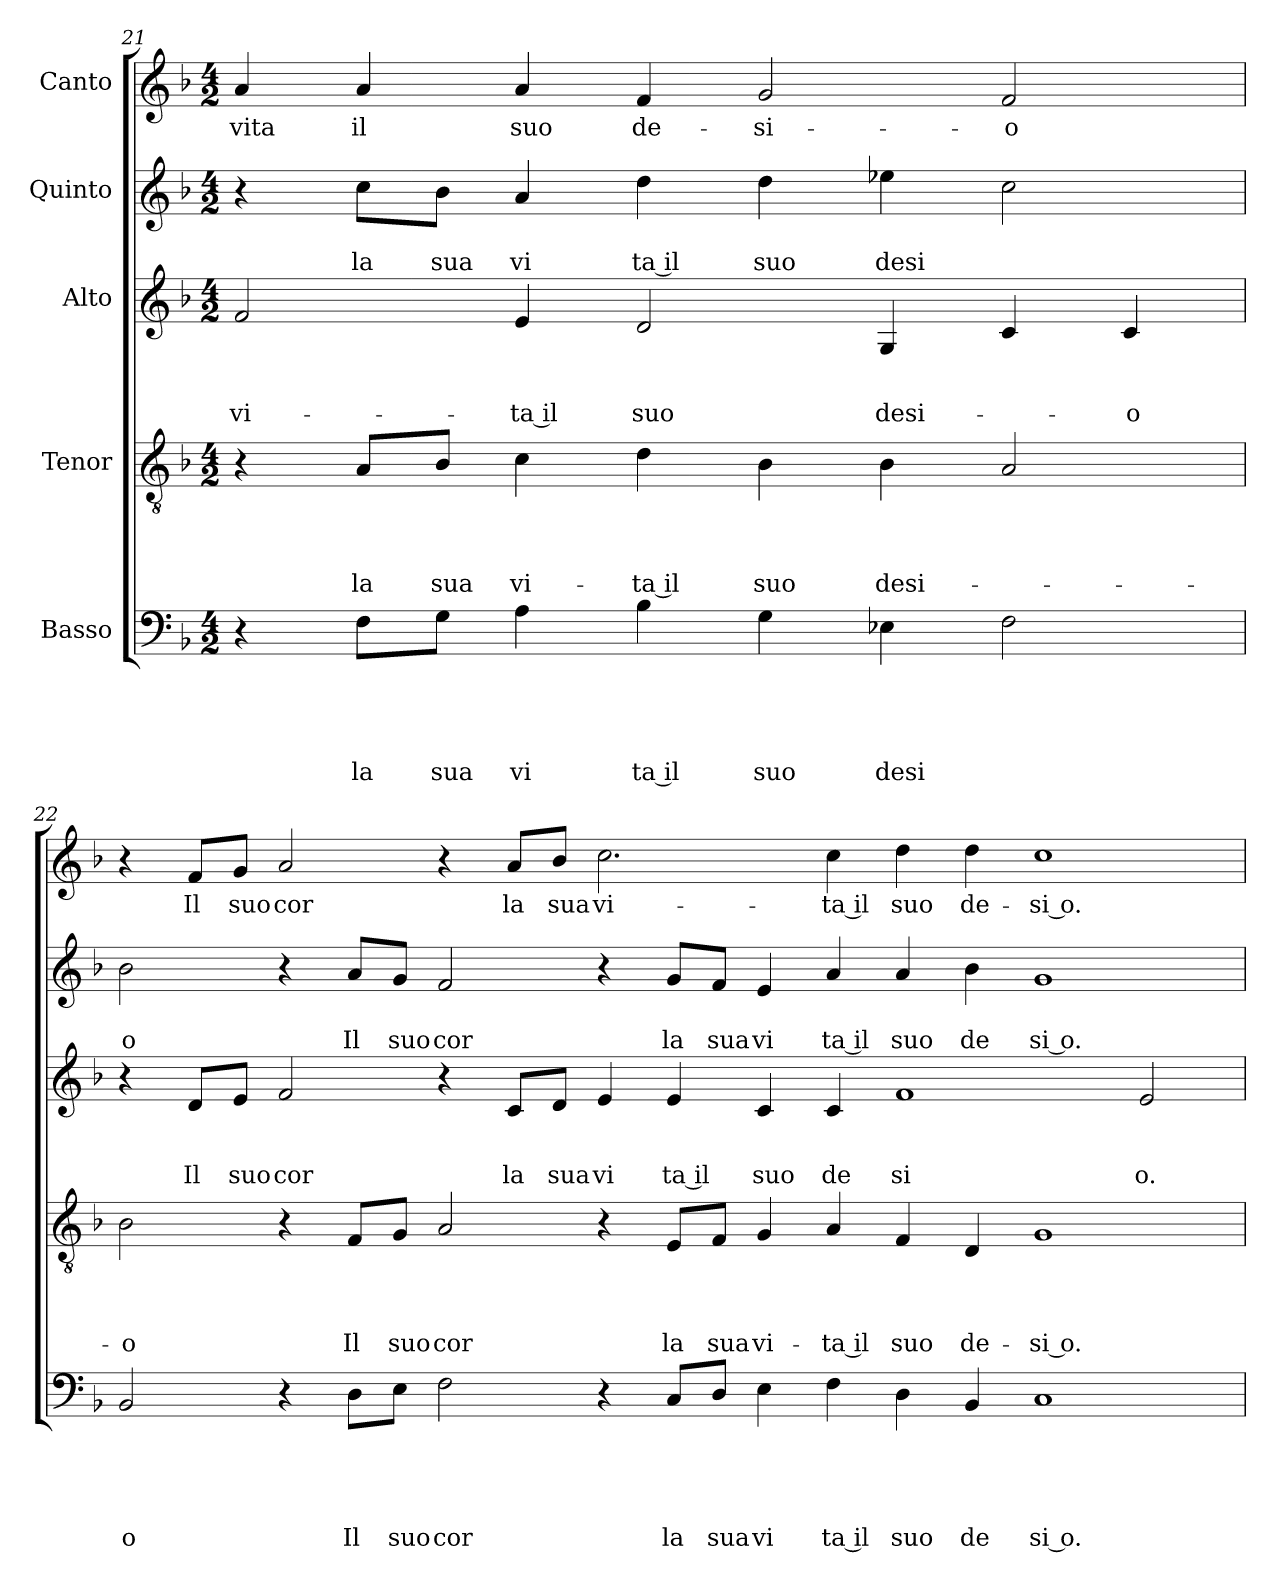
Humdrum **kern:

**kern	**text	**text	**text	**text	**text	**kern	**text	**text	**text	**text	**kern	**text	**text	**text	**kern	**text	**text	**kern	**text
*part5	*part5	*part5	*part5	*part5	*part5	*part4	*part4	*part4	*part4	*part4	*part3	*part3	*part3	*part3	*part2	*part2	*part2	*part1	*part1
*staff5	*staff5	*staff5	*staff5	*staff5	*staff5	*staff4	*staff4	*staff4	*staff4	*staff4	*staff3	*staff3	*staff3	*staff3	*staff2	*staff2	*staff2	*staff1	*staff1
*I"Basso	*	*	*	*	*	*I"Tenor	*	*	*	*	*I"Alto	*	*	*	*I"Quinto	*	*	*I"Canto	*
*clefF4	*	*	*	*	*	*clefGv2	*	*	*	*	*clefG2	*	*	*	*clefG2	*	*	*clefG2	*
*ITrd-3c-5	*	*	*	*	*	*ITrd-3c-5	*	*	*	*	*ITrd-3c-5	*	*	*	*	*	*	*ITrd-3c-5	*
*k[b-e-]	*	*	*	*	*	*k[b-e-]	*	*	*	*	*k[b-e-]	*	*	*	*k[b-]	*	*	*k[b-e-]	*
*B-:	*	*	*	*	*	*B-:	*	*	*	*	*B-:	*	*	*	*F:	*	*	*B-:	*
*M4/2	*	*	*	*	*	*M4/2	*	*	*	*	*M4/2	*	*	*	*M4/2	*	*	*M4/2	*
=21	=21	=21	=21	=21	=21	=21	=21	=21	=21	=21	=21	=21	=21	=21	=21	=21	=21	=21	=21
!	!	!	!	!	!	!	!	!	!	!	!	!	!	!LO:LY:b	!	!	!	!	!LO:LY:b
4r	.	.	.	.	.	4r	.	.	.	.	2b-/	.	.	vi-	4r	.	.	4dd/	vita
!	!	!	!	!	!LO:LY:b	!	!	!	!	!LO:LY:b	!	!	!	!	!	!	!LO:LY:b	!	!LO:LY:b
8B-\L	.	.	.	.	la	8d/L	.	.	.	la	.	.	.	.	8cc\L	.	la	4dd/	il
!	!	!	!	!	!LO:LY:b	!	!	!	!	!LO:LY:b	!	!	!	!	!	!	!LO:LY:b	!	!
8c\J	.	.	.	.	sua	8e-/J	.	.	.	sua	.	.	.	.	8b-\J	.	sua	.	.
!	!	!	!	!	!LO:LY:b	!	!	!	!	!LO:LY:b	!	!	!	!LO:LY:b:rj	!	!	!LO:LY:b	!	!LO:LY:b
4d\	.	.	.	.	vi	4f\	.	.	.	vi-	4a/	.	.	-ta il	4a/	.	vi	4dd/	suo
!	!	!	!	!	!LO:LY:b:rj	!	!	!	!	!LO:LY:b:rj	!	!	!	!LO:LY:b	!	!	!LO:LY:b:rj	!	!LO:LY:b
4e-\	.	.	.	.	ta il	4g\	.	.	.	-ta il	2g/	.	.	suo	4dd\	.	ta il	4b-/	de-
!	!	!	!	!	!LO:LY:b	!	!	!	!	!LO:LY:b	!	!	!	!	!	!	!LO:LY:b	!	!LO:LY:b
4c\	.	.	.	.	suo	4e-\	.	.	.	suo	.	.	.	.	4dd\	.	suo	2cc/	-si-
!	!	!	!	!	!LO:LY:b	!	!	!	!	!LO:LY:b	!	!	!	!LO:LY:b	!	!	!LO:LY:b	!	!
4A-X\	.	.	.	.	desi	4e-\	.	.	.	desi-	4c/	.	.	desi-	4ee-X\	.	desi	.	.
!	!	!	!	!	!	!	!	!	!	!	!	!	!	!	!	!	!	!	!LO:LY:b
2B-\	.	.	.	.	.	2d/	.	.	.	.	4f/	.	.	.	2cc\	.	.	2b-/	-o
!	!	!	!	!	!	!	!	!	!	!	!	!	!	!LO:LY:b	!	!	!	!	!
.	.	.	.	.	.	.	.	.	.	.	4f/	.	.	-o	.	.	.	.	.
!!LO:LB:g=z
=22	=22	=22	=22	=22	=22	=22	=22	=22	=22	=22	=22	=22	=22	=22	=22	=22	=22	=22	=22
!	!	!	!	!	!LO:LY:b	!	!	!	!	!LO:LY:b	!	!	!	!	!	!	!LO:LY:b	!	!
2E-/	.	.	.	.	o	2e-\	.	.	.	-o	4r	.	.	.	2b-\	.	o	4r	.
!	!	!	!	!	!	!	!	!	!	!	!	!	!	!LO:LY:b	!	!	!	!	!LO:LY:b
.	.	.	.	.	.	.	.	.	.	.	8g/L	.	.	Il	.	.	.	8b-/L	Il
!	!	!	!	!	!	!	!	!	!	!	!	!	!	!LO:LY:b	!	!	!	!	!LO:LY:b
.	.	.	.	.	.	.	.	.	.	.	8a/J	.	.	suo	.	.	.	8cc/J	suo
!	!	!	!	!	!	!	!	!	!	!	!	!	!	!LO:LY:b	!	!	!	!	!LO:LY:b
4r	.	.	.	.	.	4r	.	.	.	.	2b-/	.	.	cor	4r	.	.	2dd/	cor
!	!	!	!	!	!LO:LY:b	!	!	!	!	!LO:LY:b	!	!	!	!	!	!	!LO:LY:b	!	!
8G\L	.	.	.	.	Il	8B-/L	.	.	.	Il	.	.	.	.	8a/L	.	Il	.	.
!	!	!	!	!	!LO:LY:b	!	!	!	!	!LO:LY:b	!	!	!	!	!	!	!LO:LY:b	!	!
8A\J	.	.	.	.	suo	8c/J	.	.	.	suo	.	.	.	.	8g/J	.	suo	.	.
!	!	!	!	!	!LO:LY:b	!	!	!	!	!LO:LY:b	!	!	!	!	!	!	!LO:LY:b	!	!
2B-\	.	.	.	.	cor	2d/	.	.	.	cor	4r	.	.	.	2f/	.	cor	4r	.
!	!	!	!	!	!	!	!	!	!	!	!	!	!	!LO:LY:b	!	!	!	!	!LO:LY:b
.	.	.	.	.	.	.	.	.	.	.	8f/L	.	.	la	.	.	.	8dd/L	la
!	!	!	!	!	!	!	!	!	!	!	!	!	!	!LO:LY:b	!	!	!	!	!LO:LY:b
.	.	.	.	.	.	.	.	.	.	.	8g/J	.	.	sua	.	.	.	8ee-/J	sua
!	!	!	!	!	!	!	!	!	!	!	!	!	!	!LO:LY:b	!	!	!	!	!LO:LY:b
4r	.	.	.	.	.	4r	.	.	.	.	4a/	.	.	vi	4r	.	.	2.ff\	vi-
!	!	!	!	!	!LO:LY:b	!	!	!	!	!LO:LY:b	!	!	!	!LO:LY:b:rj	!	!	!LO:LY:b	!	!
8F/L	.	.	.	.	la	8A/L	.	.	.	la	4a/	.	.	ta il	8g/L	.	la	.	.
!	!	!	!	!	!LO:LY:b	!	!	!	!	!LO:LY:b	!	!	!	!	!	!	!LO:LY:b	!	!
8G/J	.	.	.	.	sua	8B-/J	.	.	.	sua	.	.	.	.	8f/J	.	sua	.	.
!	!	!	!	!	!LO:LY:b	!	!	!	!	!LO:LY:b	!	!	!	!LO:LY:b	!	!	!LO:LY:b	!	!
4A\	.	.	.	.	vi	4c/	.	.	.	vi-	4f/	.	.	suo	4e/	.	vi	.	.
!	!	!	!	!	!LO:LY:b:rj	!	!	!	!	!LO:LY:b:rj	!	!	!	!LO:LY:b	!	!	!LO:LY:b:rj	!	!LO:LY:b:rj
4B-\	.	.	.	.	ta il	4d/	.	.	.	-ta il	4f/	.	.	de	4a/	.	ta il	4ff\	-ta il
!	!	!	!	!	!LO:LY:b	!	!	!	!	!LO:LY:b	!	!	!	!LO:LY:b	!	!	!LO:LY:b	!	!LO:LY:b
4G\	.	.	.	.	suo	4B-/	.	.	.	suo	1b-	.	.	si	4a/	.	suo	4gg\	suo
!	!	!	!	!	!LO:LY:b	!	!	!	!	!LO:LY:b	!	!	!	!	!	!	!LO:LY:b	!	!LO:LY:b
4E-/	.	.	.	.	de	4G/	.	.	.	de-	.	.	.	.	4b-\	.	de	4gg\	de-
!	!	!	!	!	!LO:LY:b	!	!	!	!	!LO:LY:b	!	!	!	!	!	!	!LO:LY:b	!	!LO:LY:b
1F	.	.	.	.	si o.	1c	.	.	.	-si o.-	.	.	.	.	1g	.	si o.	1ff	-si o.-
!	!	!	!	!	!	!	!	!	!	!	!	!	!	!LO:LY:b	!	!	!	!	!
.	.	.	.	.	.	.	.	.	.	.	2a/	.	.	o.	.	.	.	.	.
=	=	=	=	=	=	=	=	=	=	=	=	=	=	=	=	=	=	=	=
*-	*-	*-	*-	*-	*-	*-	*-	*-	*-	*-	*-	*-	*-	*-	*-	*-	*-	*-	*-
